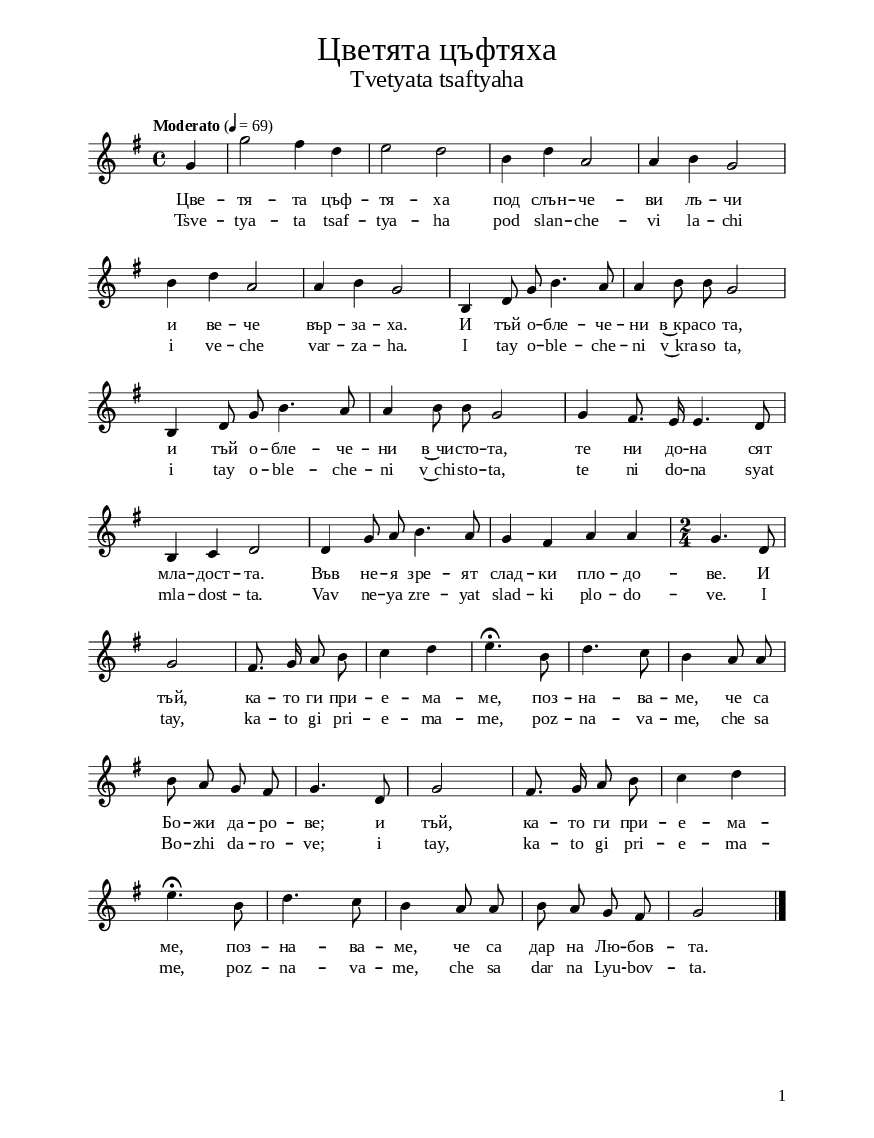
\version "2.22.1"

% include paper part and global functions
\include "include/globals.ily"

\bookpart {
  \include "include/bookpart-paper.ily"
  \score {
    \include "include/score-layout.ily"


    \new Voice \absolute {
      \clef treble
      \key g \major
      \time 4/4
      \tempoFunc "Moderato" 4 "69"
      \autoBeamOff

      \partial 4

      g'4 | g''2 fis''4 d''4 |e''2 d''2 | b'4  d''4 a'2| a'4 b'4 g'2 | \break

      b'4 d''4 a'2 | a'4 b'4 g'2| b4 d'8 g'8 b'4. a'8 | a'4 b'8 b'8 g'2 | \break

      b4 d'8 g'8 b'4. a'8 | a'4 b'8 b'8 g'2 | g'4 fis'8. e'16 e'4. d'8 | \break

      b4 c'4 d'2 | d'4 g'8 a'8 b'4. a'8 | g'4 fis'4 a'4 a'4 |  \time 2/4 g'4. d'8 | \break

      g'2 | fis'8. g'16 a'8 b'8 | c''4 d''4 | e''4.\fermata b'8 | d''4. c''8 | b'4 a'8 a'8 | \break

      b'8 a'8 g'8 fis'8 | g'4. d'8 | g'2 | fis'8. g'16 a'8 b'8 | c''4 d''4 | \break

      e''4.\fermata b'8 | d''4. c''8 | b'4 a'8 a'8 | b'8 a'8 g'8 fis'8 | g'2 \bar "|."
    }

    \addlyrics {
      Цве -- тя -- та цъф -- тя -- ха под слън -- че -- ви лъ -- чи

      и ве -- че вър -- за -- ха. И тъй о -- бле -- че -- ни в~кра -- со та,

      и тъй о -- бле -- че -- ни в~чи -- сто -- та, те ни до -- на сят

      мла -- дост -- та. Във не -- я зре -- ят слад -- ки пло -- до -- ве. И

      тъй, ка -- то ги при -- е -- ма -- ме, поз -- на -- ва -- ме, че са

      Бо -- жи да -- ро -- ве;  и

      тъй, ка -- то ги при -- е -- ма -- ме, поз -- на -- ва -- ме, че са дар на Лю -- бов -- та.
    }
    \addlyrics {
      Tsve -- tya -- ta tsaf -- tya -- ha pod slan -- che -- vi la -- chi

      i ve -- che var -- za -- ha. I tay o -- ble -- che -- ni v~kra -- so ta,

      i tay o -- ble -- che -- ni v~chi -- sto -- ta, te ni do -- na syat

      mla -- dost -- ta. Vav ne -- ya zre -- yat slad -- ki plo -- do -- ve. I

      tay, ka -- to gi pri -- e -- ma -- me, poz -- na -- va -- me, che sa

      Bo -- zhi da -- ro -- ve;  i

      tay, ka -- to gi pri -- e -- ma -- me, poz -- na -- va -- me, che sa dar na Lyu -- bov -- ta.}
      \header {
        title = \titleFunc "Цветята цъфтяха" "Tvetyata tsaftyaha"
      }

      \midi{}

    } % score
    %\markup \dc-two "D.C.""con ripetizione"




    %

    % include foreign translation(s) of the song

    \pageBreak
    \version "2.24.0"

\markup \fill-line { \fontsize #deTitleFontSize "Die Blumen erblühten" }
\markup \null
\markup \null
\markup \fontsize #deCoupletFontSize {
  \hspace #10
  \override #`(baseline-skip . ,deCoupletBaselineSkip)

  \column {

  \line { " "Die Blumen erblühten unter den Strahlen der Sonne,}

  \line { " "und schon trugen sie Früchte. }

  \line { " "Und so, gekleidet in Schönheit}

  \line { " "und so, gekleidet in Reinheit,}

  \line { " "bringen sie uns die Jugend. }

  \line { " "In ihr reifen süße Früchte.}

  \line { " "Und so, wenn wir sie empfangen, }

  \line { " "erkennen wir, dass sie Gaben Gottes sind;}

  \line { " "und so, wenn wir sie empfangen,}

  \line { " "erkennen wir, dass sie eine Gabe der Liebe sind!}

    }


}


  } % bookpart
